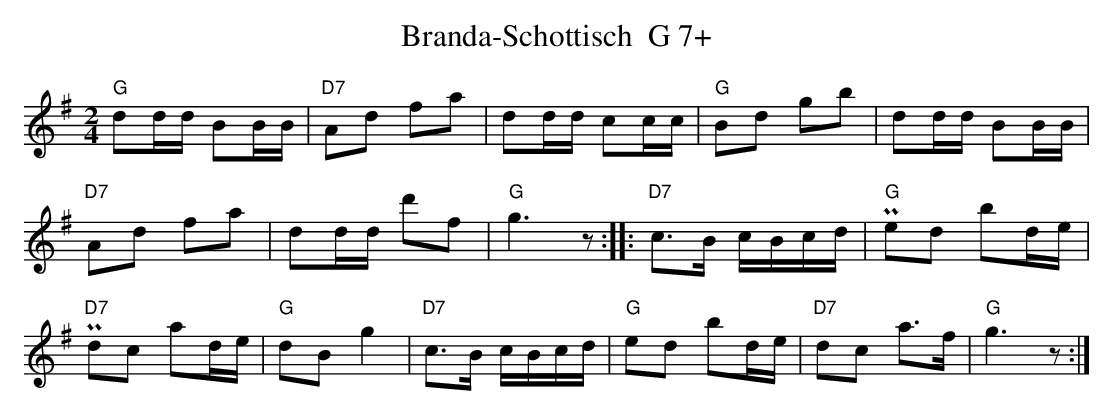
X:1
T:Branda-Schottisch  G 7+
M:2/4
L:1/16
K:G %%MIDI gchordon
"G"d2dd B2BB | "D7"A2d2 f2a2 | d2dd c2cc | "G"B2d2 g2b2 | d2dd B2BB |
"D7"A2d2 f2a2 | d2dd d'2f2 | "G"g6z2 :: "D7"c3B cBcd | "G"Pe2d2 b2de |
"D7"Pd2c2 a2de | "G"d2B2g4 | "D7"c3B cBcd | "G"e2d2 b2de | "D7"d2c2 a3f | "G"g6z2 :|
